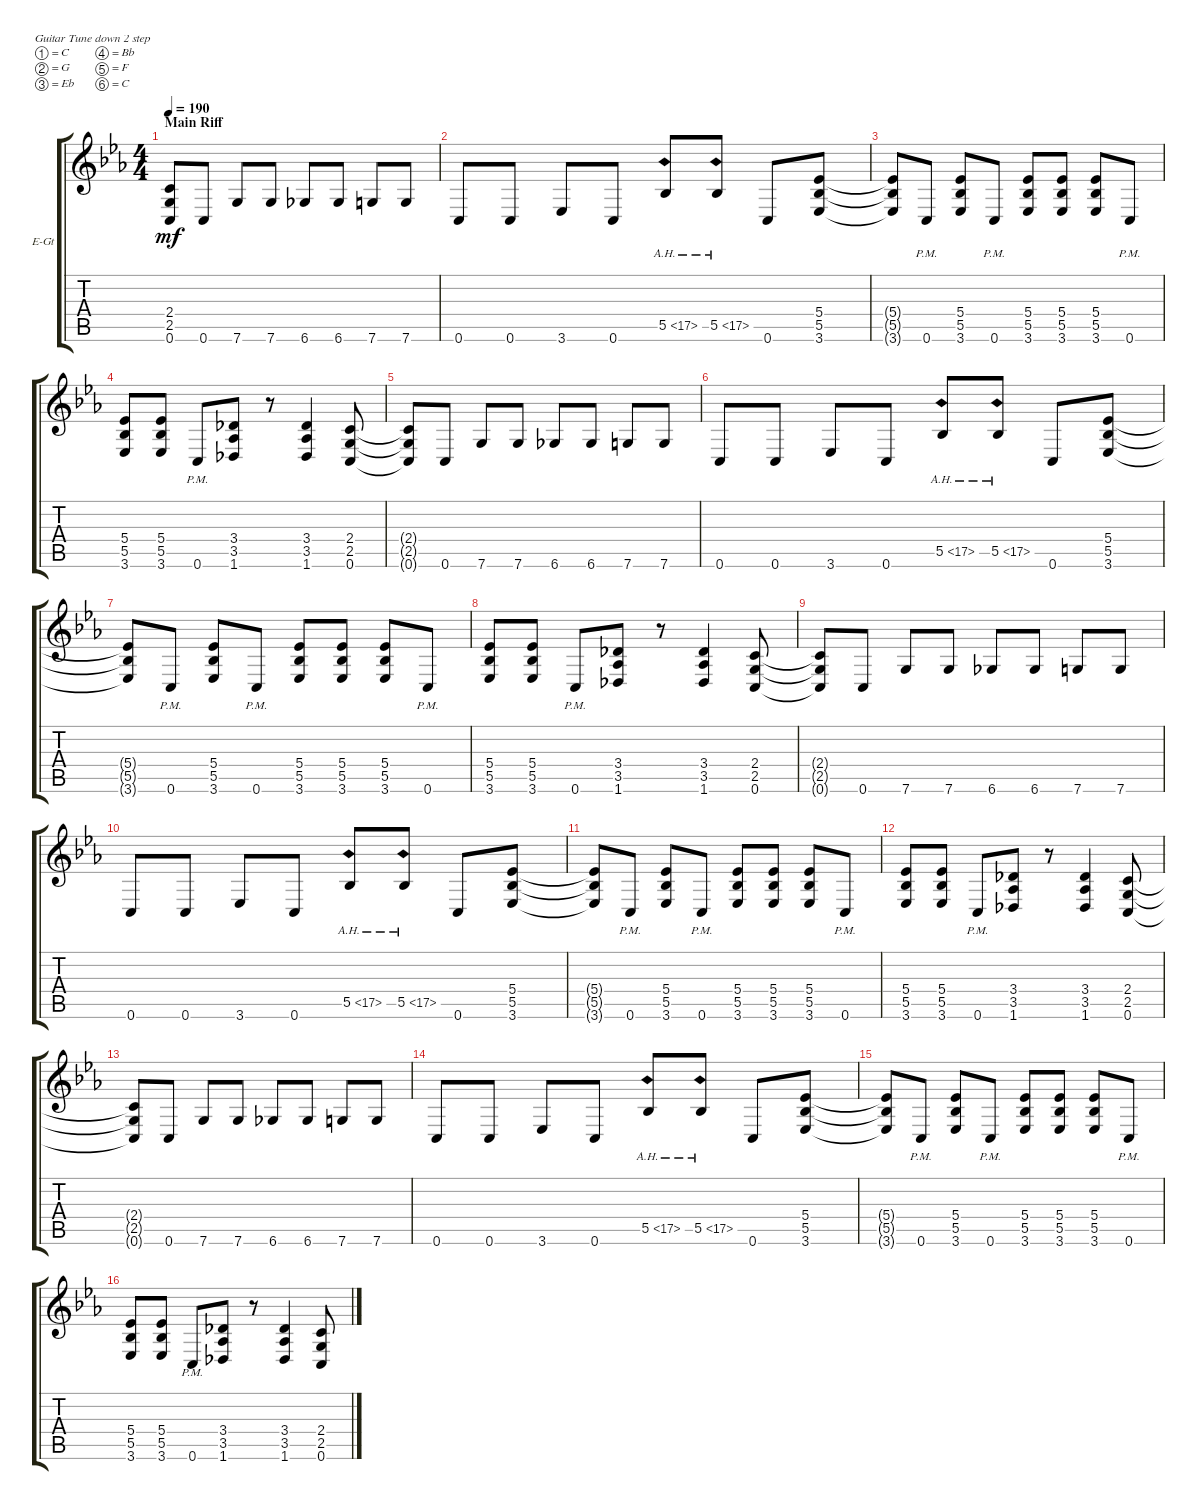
\defaultSystemsLayout 4
\bracketExtendMode groupsimilarinstruments
\firstSystemTrackNameOrientation horizontal
\otherSystemsTrackNameOrientation horizontal
\track ("Electric Guitar" "E-Gt") {instrument distortionguitar}
\staff {score tabs}
\tuning (C4 G3 Eb3 Bb2 F2 C2)
\ts (4 4)
\section ("" "Main Riff")
\tempo 190
\clef g2
\ks cminor
(0.6{t} 2.5{t} 2.4{t}).8{dy mf} 0.6.8 7.6.8 7.6.8 6.6.8 6.6.8 7.6.8 7.6.8 |
0.6.8 0.6.8 3.6.8 0.6.8 5.5{ah 12}.8 5.5{ah 12}.8 0.6.8 (3.6 5.5 5.4).8 |
(3.6{t} 5.5{t} 5.4{t}).8 0.6{pm}.8 (3.6 5.5 5.4).8 0.6{pm}.8 (3.6 5.5 5.4).8 (3.6 5.5 5.4).8 (3.6 5.5 5.4).8 0.6{pm}.8 |
(3.6 5.5 5.4).8 (3.6 5.5 5.4).8 0.6{pm}.8 (1.6 3.5 3.4).8 r.8 (1.6 3.5 3.4).4 (0.6 2.5 2.4).8 |
(0.6{t} 2.5{t} 2.4{t}).8 0.6.8 7.6.8 7.6.8 6.6.8 6.6.8 7.6.8 7.6.8 |
0.6.8 0.6.8 3.6.8 0.6.8 5.5{ah 12}.8 5.5{ah 12}.8 0.6.8 (3.6 5.5 5.4).8 |
(3.6{t} 5.5{t} 5.4{t}).8 0.6{pm}.8 (3.6 5.5 5.4).8 0.6{pm}.8 (3.6 5.5 5.4).8 (3.6 5.5 5.4).8 (3.6 5.5 5.4).8 0.6{pm}.8 |
(3.6 5.5 5.4).8 (3.6 5.5 5.4).8 0.6{pm}.8 (1.6 3.5 3.4).8 r.8 (1.6 3.5 3.4).4 (0.6 2.5 2.4).8 |
(0.6{t} 2.5{t} 2.4{t}).8 0.6.8 7.6.8 7.6.8 6.6.8 6.6.8 7.6.8 7.6.8 |
0.6.8 0.6.8 3.6.8 0.6.8 5.5{ah 12}.8 5.5{ah 12}.8 0.6.8 (3.6 5.5 5.4).8 |
(3.6{t} 5.5{t} 5.4{t}).8 0.6{pm}.8 (3.6 5.5 5.4).8 0.6{pm}.8 (3.6 5.5 5.4).8 (3.6 5.5 5.4).8 (3.6 5.5 5.4).8 0.6{pm}.8 |
(3.6 5.5 5.4).8 (3.6 5.5 5.4).8 0.6{pm}.8 (1.6 3.5 3.4).8 r.8 (1.6 3.5 3.4).4 (0.6 2.5 2.4).8 |
(0.6{t} 2.5{t} 2.4{t}).8 0.6.8 7.6.8 7.6.8 6.6.8 6.6.8 7.6.8 7.6.8 |
0.6.8 0.6.8 3.6.8 0.6.8 5.5{ah 12}.8 5.5{ah 12}.8 0.6.8 (3.6 5.5 5.4).8 |
(3.6{t} 5.5{t} 5.4{t}).8 0.6{pm}.8 (3.6 5.5 5.4).8 0.6{pm}.8 (3.6 5.5 5.4).8 (3.6 5.5 5.4).8 (3.6 5.5 5.4).8 0.6{pm}.8 |
(3.6 5.5 5.4).8 (3.6 5.5 5.4).8 0.6{pm}.8 (1.6 3.5 3.4).8 r.8 (1.6 3.5 3.4).4 (0.6 2.5 2.4).8
